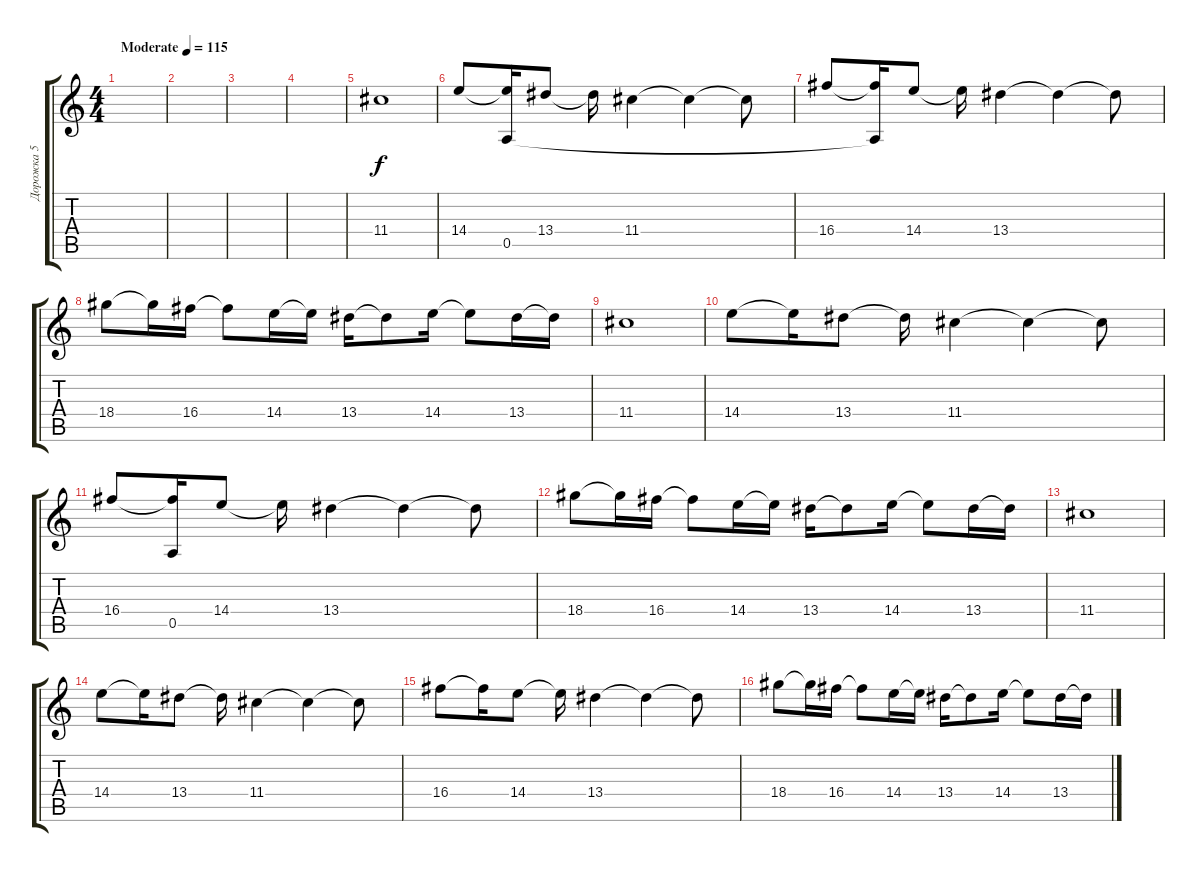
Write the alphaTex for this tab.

\track ("Дорожка 5" "Дорожка 5") {instrument acousticguitarsteel}
\staff {score tabs}
\tuning (E4 B3 G3 D3 A2 E2) {hide}
\ts (4 4)
\tempo (115 "Moderate")
\clef g2
\ks c
|
|
|
|
11.4.1 |
14.4.8 (14.4{t} 0.5).16 13.4.8 13.4{t}.16 11.4.4 11.4{t}.4 11.4{t}.8 |
16.4.8 (16.4{t} 0.5{t}).16 14.4.8 14.4{t}.16 13.4.4 13.4{t}.4 13.4{t}.8 |
18.4.8 18.4{t}.16 16.4.16 16.4{t}.8 14.4.16 14.4{t}.16 13.4.16 13.4{t}.8 14.4.16 14.4{t}.8 13.4.16 13.4{t}.16 |
11.4.1 |
14.4.8 14.4{t}.16 13.4.8 13.4{t}.16 11.4.4 11.4{t}.4 11.4{t}.8 |
16.4.8 (16.4{t} 0.5).16 14.4.8 14.4{t}.16 13.4.4 13.4{t}.4 13.4{t}.8 |
18.4.8 18.4{t}.16 16.4.16 16.4{t}.8 14.4.16 14.4{t}.16 13.4.16 13.4{t}.8 14.4.16 14.4{t}.8 13.4.16 13.4{t}.16 |
11.4.1 |
14.4.8 14.4{t}.16 13.4.8 13.4{t}.16 11.4.4 11.4{t}.4 11.4{t}.8 |
16.4.8 16.4{t}.16 14.4.8 14.4{t}.16 13.4.4 13.4{t}.4 13.4{t}.8 |
18.4.8 18.4{t}.16 16.4.16 16.4{t}.8 14.4.16 14.4{t}.16 13.4.16 13.4{t}.8 14.4.16 14.4{t}.8 13.4.16 13.4{t}.16
